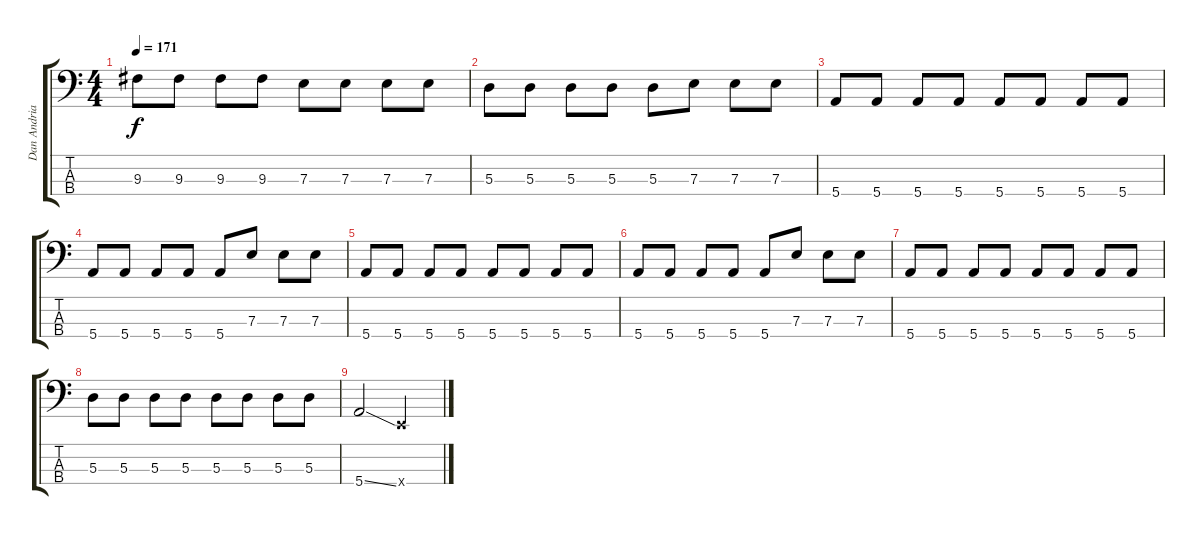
\track ("Dan Andriano" "Dan Andria") {instrument electricbasspick}
\staff {score tabs}
\tuning (G2 D2 A1 E1) {hide}
\ts (4 4)
\tempo 171
\clef f4
\ks c
9.3.8{dy f} 9.3.8 9.3.8 9.3.8 7.3.8 7.3.8 7.3.8 7.3.8 |
5.3.8 5.3.8 5.3.8 5.3.8 5.3.8 7.3.8 7.3.8 7.3.8 |
5.4.8 5.4.8 5.4.8 5.4.8 5.4.8 5.4.8 5.4.8 5.4.8 |
5.4.8 5.4.8 5.4.8 5.4.8 5.4.8 7.3.8 7.3.8 7.3.8 |
5.4.8 5.4.8 5.4.8 5.4.8 5.4.8 5.4.8 5.4.8 5.4.8 |
5.4.8 5.4.8 5.4.8 5.4.8 5.4.8 7.3.8 7.3.8 7.3.8 |
5.4.8 5.4.8 5.4.8 5.4.8 5.4.8 5.4.8 5.4.8 5.4.8 |
5.3.8 5.3.8 5.3.8 5.3.8 5.3.8 5.3.8 5.3.8 5.3.8 |
5.4{ss}.2 0.4{x}.2
